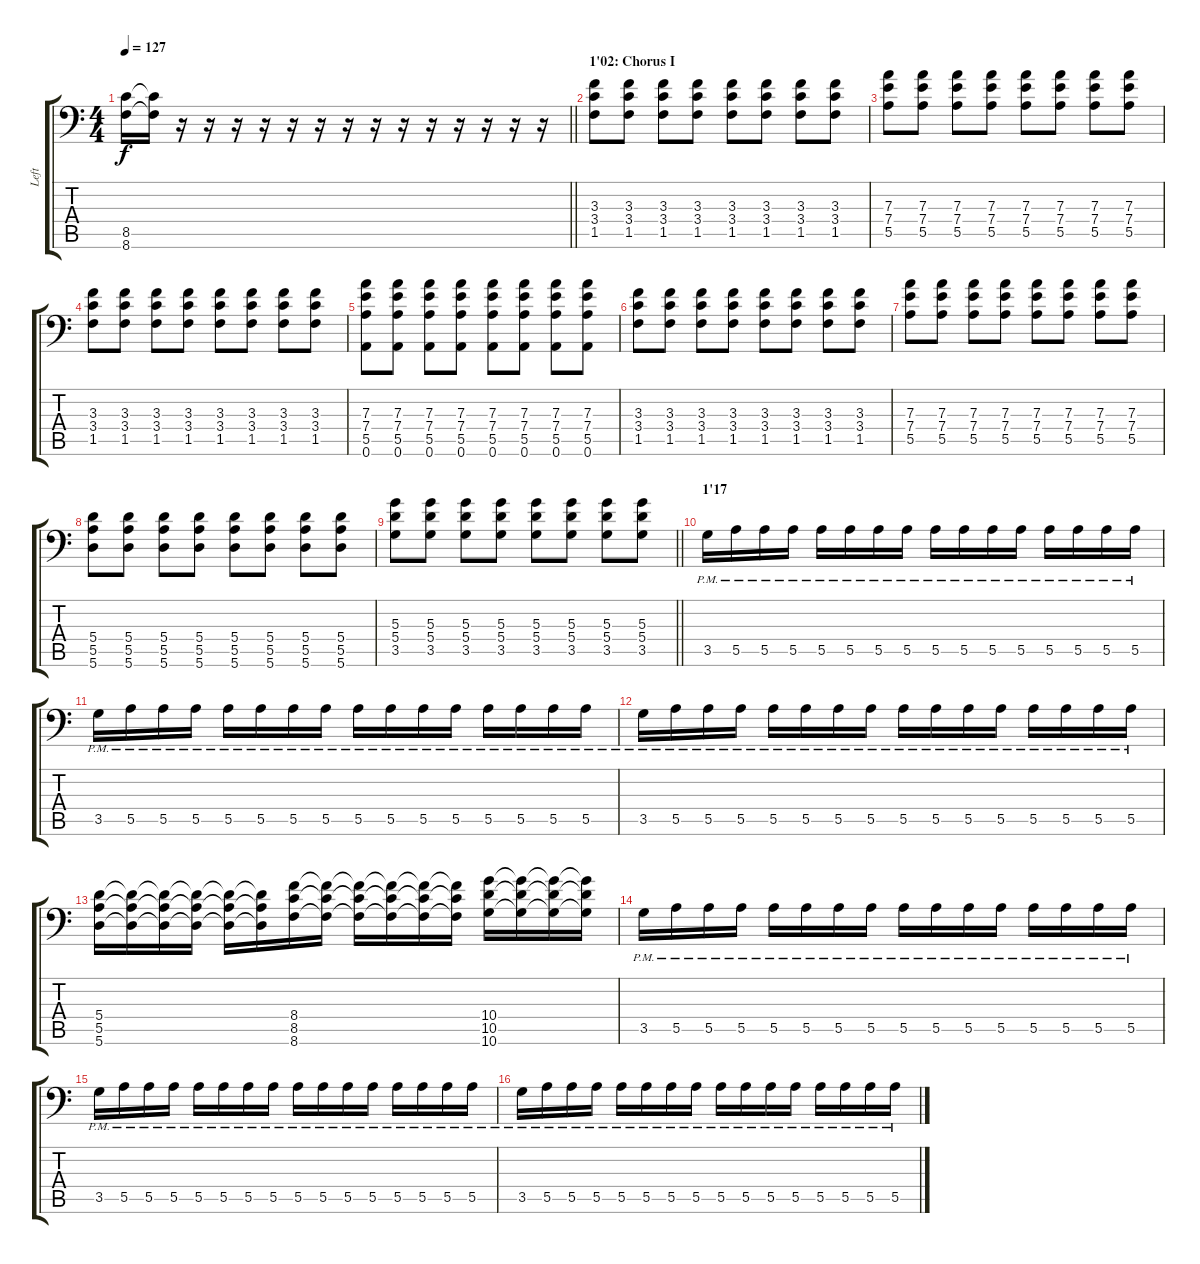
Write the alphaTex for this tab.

\track ("Left" "Left") {instrument distortionguitar}
\staff {score tabs}
\tuning (B3 Gb3 D3 A2 E2 A1) {hide}
\ts (4 4)
\tempo 127
\clef f4
\barLineRight lightlight
\ks c
(8.5 8.6).16{dy f} (8.5{t} 8.6{t}).16 r.16 r.16 r.16 r.16 r.16 r.16 r.16 r.16 r.16 r.16 r.16 r.16 r.16 r.16 |
\section ("" "1'02: Chorus I")
(3.3 3.4 1.5).8 (3.3 3.4 1.5).8 (3.3 3.4 1.5).8 (3.3 3.4 1.5).8 (3.3 3.4 1.5).8 (3.3 3.4 1.5).8 (3.3 3.4 1.5).8 (3.3 3.4 1.5).8 |
(7.3 7.4 5.5).8 (7.3 7.4 5.5).8 (7.3 7.4 5.5).8 (7.3 7.4 5.5).8 (7.3 7.4 5.5).8 (7.3 7.4 5.5).8 (7.3 7.4 5.5).8 (7.3 7.4 5.5).8 |
(3.3 3.4 1.5).8 (3.3 3.4 1.5).8 (3.3 3.4 1.5).8 (3.3 3.4 1.5).8 (3.3 3.4 1.5).8 (3.3 3.4 1.5).8 (3.3 3.4 1.5).8 (3.3 3.4 1.5).8 |
(7.3 7.4 5.5 0.6).8 (7.3 7.4 5.5 0.6).8 (7.3 7.4 5.5 0.6).8 (7.3 7.4 5.5 0.6).8 (7.3 7.4 5.5 0.6).8 (7.3 7.4 5.5 0.6).8 (7.3 7.4 5.5 0.6).8 (7.3 7.4 5.5 0.6).8 |
(3.3 3.4 1.5).8 (3.3 3.4 1.5).8 (3.3 3.4 1.5).8 (3.3 3.4 1.5).8 (3.3 3.4 1.5).8 (3.3 3.4 1.5).8 (3.3 3.4 1.5).8 (3.3 3.4 1.5).8 |
(7.3 7.4 5.5).8 (7.3 7.4 5.5).8 (7.3 7.4 5.5).8 (7.3 7.4 5.5).8 (7.3 7.4 5.5).8 (7.3 7.4 5.5).8 (7.3 7.4 5.5).8 (7.3 7.4 5.5).8 |
(5.4 5.5 5.6).8 (5.4 5.5 5.6).8 (5.4 5.5 5.6).8 (5.4 5.5 5.6).8 (5.4 5.5 5.6).8 (5.4 5.5 5.6).8 (5.4 5.5 5.6).8 (5.4 5.5 5.6).8 |
\barLineRight lightlight
(5.3 5.4 3.5).8 (5.3 5.4 3.5).8 (5.3 5.4 3.5).8 (5.3 5.4 3.5).8 (5.3 5.4 3.5).8 (5.3 5.4 3.5).8 (5.3 5.4 3.5).8 (5.3 5.4 3.5).8 |
\section ("" "1'17")
3.5{pm}.16{volume 6} 5.5{pm}.16 5.5{pm}.16 5.5{pm}.16 5.5{pm}.16 5.5{pm}.16 5.5{pm}.16 5.5{pm}.16 5.5{pm}.16 5.5{pm}.16 5.5{pm}.16 5.5{pm}.16 5.5{pm}.16 5.5{pm}.16 5.5{pm}.16 5.5{pm}.16 |
3.5{pm}.16 5.5{pm}.16 5.5{pm}.16 5.5{pm}.16 5.5{pm}.16 5.5{pm}.16 5.5{pm}.16 5.5{pm}.16 5.5{pm}.16 5.5{pm}.16 5.5{pm}.16 5.5{pm}.16 5.5{pm}.16 5.5{pm}.16 5.5{pm}.16 5.5{pm}.16 |
3.5{pm}.16 5.5{pm}.16 5.5{pm}.16 5.5{pm}.16 5.5{pm}.16 5.5{pm}.16 5.5{pm}.16 5.5{pm}.16 5.5{pm}.16 5.5{pm}.16 5.5{pm}.16 5.5{pm}.16 5.5{pm}.16 5.5{pm}.16 5.5{pm}.16 5.5{pm}.16 |
(5.4 5.5 5.6).16 (5.4{t} 5.5{t} 5.6{t}).16 (5.4{t} 5.5{t} 5.6{t}).16 (5.4{t} 5.5{t} 5.6{t}).16 (5.4{t} 5.5{t} 5.6{t}).16 (5.4{t} 5.5{t} 5.6{t}).16 (8.4 8.5 8.6).16 (8.4{t} 8.5{t} 8.6{t}).16 (8.4{t} 8.5{t} 8.6{t}).16 (8.4{t} 8.5{t} 8.6{t}).16 (8.4{t} 8.5{t} 8.6{t}).16 (8.4{t} 8.5{t} 8.6{t}).16 (10.4 10.5 10.6).16 (10.4{t} 10.5{t} 10.6{t}).16 (10.4{t} 10.5{t} 10.6{t}).16 (10.4{t} 10.5{t} 10.6{t}).16 |
3.5{pm}.16{volume 12} 5.5{pm}.16 5.5{pm}.16 5.5{pm}.16 5.5{pm}.16 5.5{pm}.16 5.5{pm}.16 5.5{pm}.16 5.5{pm}.16 5.5{pm}.16 5.5{pm}.16 5.5{pm}.16 5.5{pm}.16 5.5{pm}.16 5.5{pm}.16 5.5{pm}.16 |
3.5{pm}.16 5.5{pm}.16 5.5{pm}.16 5.5{pm}.16 5.5{pm}.16 5.5{pm}.16 5.5{pm}.16 5.5{pm}.16 5.5{pm}.16 5.5{pm}.16 5.5{pm}.16 5.5{pm}.16 5.5{pm}.16 5.5{pm}.16 5.5{pm}.16 5.5{pm}.16 |
3.5{pm}.16 5.5{pm}.16 5.5{pm}.16 5.5{pm}.16 5.5{pm}.16 5.5{pm}.16 5.5{pm}.16 5.5{pm}.16 5.5{pm}.16 5.5{pm}.16 5.5{pm}.16 5.5{pm}.16 5.5{pm}.16 5.5{pm}.16 5.5{pm}.16 5.5{pm}.16
